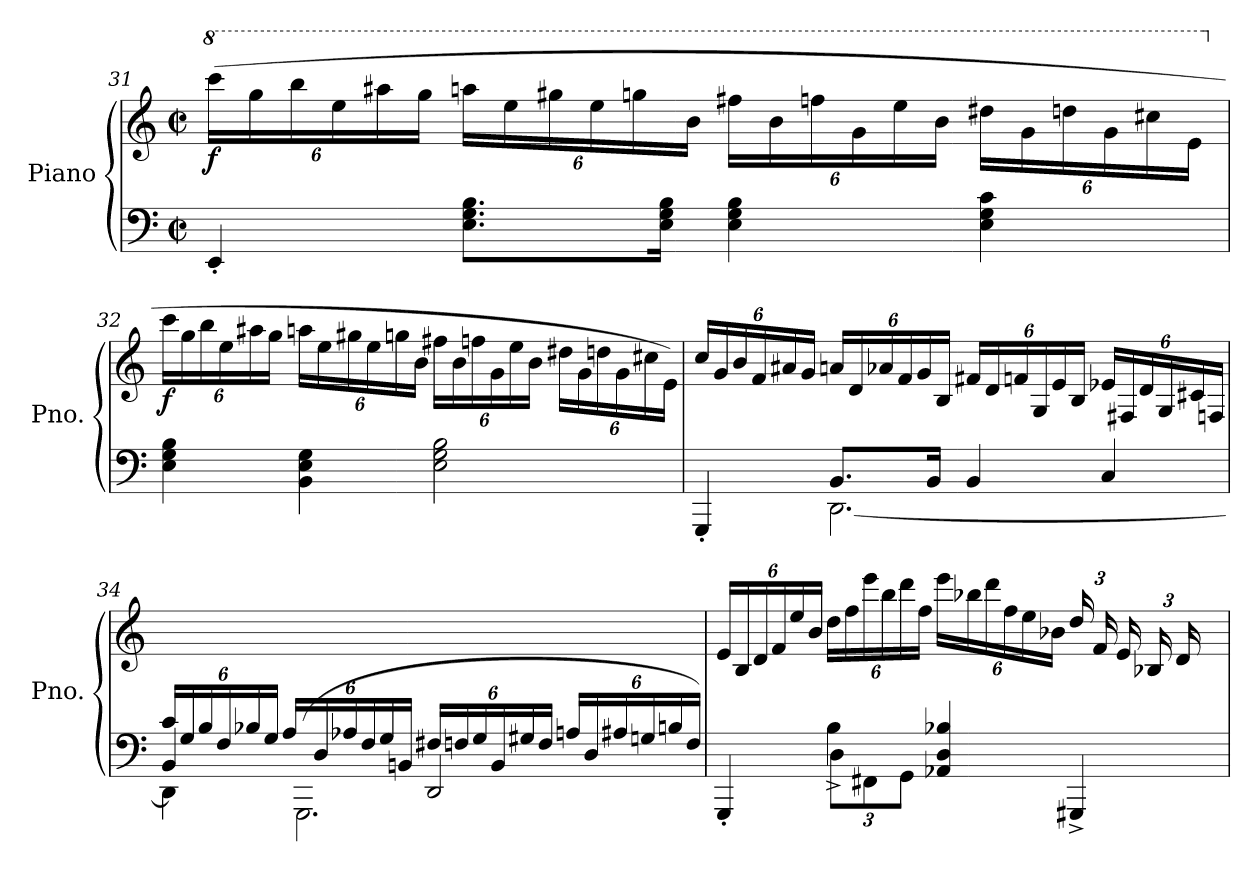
**kern	**kern	**dynam
*part1	*part1	*part1
*staff2	*staff1	*staff1/2
*I"Piano	*	*
*I'Pno.	*	*
!!LO:LB:g=z
*clefF4	*clefG2	*
*k[]	*k[]	*
*M2/2	*M2/2	*
*met(c|)	*met(c|)	*
*	*8va	*
*	*Xbrackettup	*
=31	=31	=31
!	!	!LO:DY:b
4EE'/	(>24cccc\LL	f
.	24ggg\	.
.	24bbb\	.
.	24eee\	.
.	24aaa#X\	.
.	24ggg\JJ	.
8.E\ 8.G\ 8.B\L	24aaan\LL	.
.	24eee\	.
.	24ggg#X\	.
.	24eee\	.
.	24gggn\	.
16E\ 16G\ 16B\Jk	.	.
.	24bb\JJ	.
4E\ 4G\ 4B\	24fff#X\LL	.
.	24bb\	.
.	24fffn\	.
.	24gg\	.
.	24eee\	.
.	24bb\JJ	.
4E\ 4G\ 4c\	24ddd#X\LL	.
.	24gg\	.
.	24dddn\	.
.	24gg\	.
.	24ccc#X\	.
.	24ee\JJ	.
=32	=32	=32
*	*X8va	*
!	!	!LO:DY:b
4E\ 4G\ 4B\	24ccc\LL	f
.	24gg\	.
.	24bb\	.
.	24ee\	.
.	24aa#X\	.
.	24gg\JJ	.
4BB\ 4E\ 4G\	24aan\LL	.
.	24ee\	.
.	24gg#X\	.
.	24ee\	.
.	24ggn\	.
.	24b\JJ	.
2E\ 2G\ 2B\	24ff#X\LL	.
.	24b\	.
.	24ffn\	.
.	24g\	.
.	24ee\	.
.	24b\JJ	.
.	24dd#X\LL	.
.	24g\	.
.	24ddn\	.
.	24g\	.
.	24cc#X\	.
.	24e\JJ)	.
!!LO:LB:g=z
=33	=33	=33
*^	*	*
4GGG'/	4ryy	(>24cc/LL	.
.	.	24g/	.
.	.	24b/	.
.	.	24f/	.
.	.	24a#X/	.
.	.	24g/JJ	.
8.BB/L	[2.DD\	24an/LL	.
.	.	24d/	.
.	.	24a-X/	.
.	.	24f/	.
.	.	24g/	.
16BB/Jk	.	.	.
.	.	24B/JJ	.
4BB/	.	24f#X/LL	.
.	.	24d/	.
.	.	24fn/	.
.	.	24G/	.
.	.	24e/	.
.	.	24B/JJ	.
4C/	.	24e-X/LL	.
.	.	24F#X/	.
.	.	24d/	.
.	.	24G/	.
.	.	24c#X/	.
.	.	24Fn/JJ	.
*v	*v	*	*
=34	=34	=34
*Xbrackettup	*	*
*^	*	*
*	*^	*	*
24c/LL	4BB/	4DD\]	1ryy	.
24G/	.	.	.	.
24B/	.	.	.	.
24F/	.	.	.	.
24B-X/	.	.	.	.
24G/JJ	.	.	.	.
24A/LL	4GGG/yy	(>2.GGG\	.	.
24D/	.	.	.	.
24A-X/	.	.	.	.
24F/	.	.	.	.
24G/	.	.	.	.
24BBn/JJ	.	.	.	.
24F#X/LL	2DD/	.	.	.
24Fn/	.	.	.	.
24G/	.	.	.	.
24BB/	.	.	.	.
24G#X/	.	.	.	.
24F/JJ	.	.	.	.
24An/LL	.	.	.	.
24D/	.	.	.	.
24A#X/	.	.	.	.
24Gn/	.	.	.	.
24Bn/	.	.	.	.
24F/JJ)	.	.	.	.
!!LO:PB:g=z
=35	=35	=35	=35	=35
24%23ryy	4GGG'/	4ryy	24e/LL	.
.	.	.	24B/	.
.	.	.	24d/	.
.	.	.	24f/	.
.	.	.	24ee/	.
.	.	.	24b/JJ	.
.	4B^\	12D\L	24dd\LL	.
.	.	.	24ff\	.
.	.	12FF#X\	24eee\	.
.	.	.	24bb\	.
.	.	12GG\J	24ddd\	.
.	.	.	24ff\JJ	.
.	4AA-X/ 4D/ 4B-X/	2ryy	24eee\LL	.
.	.	.	24bb-X\	.
.	.	.	24ddd\	.
.	.	.	24ff\	.
.	.	.	24ee\	.
.	.	.	24b-X\JJ	.
.	4GGG#X^/	.	24dd/LL	.
.	.	.	24f/	.
.	.	.	24e/	.
.	.	.	24B-X/	.
.	.	.	24d/	.
24F/JJ)	.	.	24ryy	.
*v	*v	*v	*	*
=	=	=
*-	*-	*-
